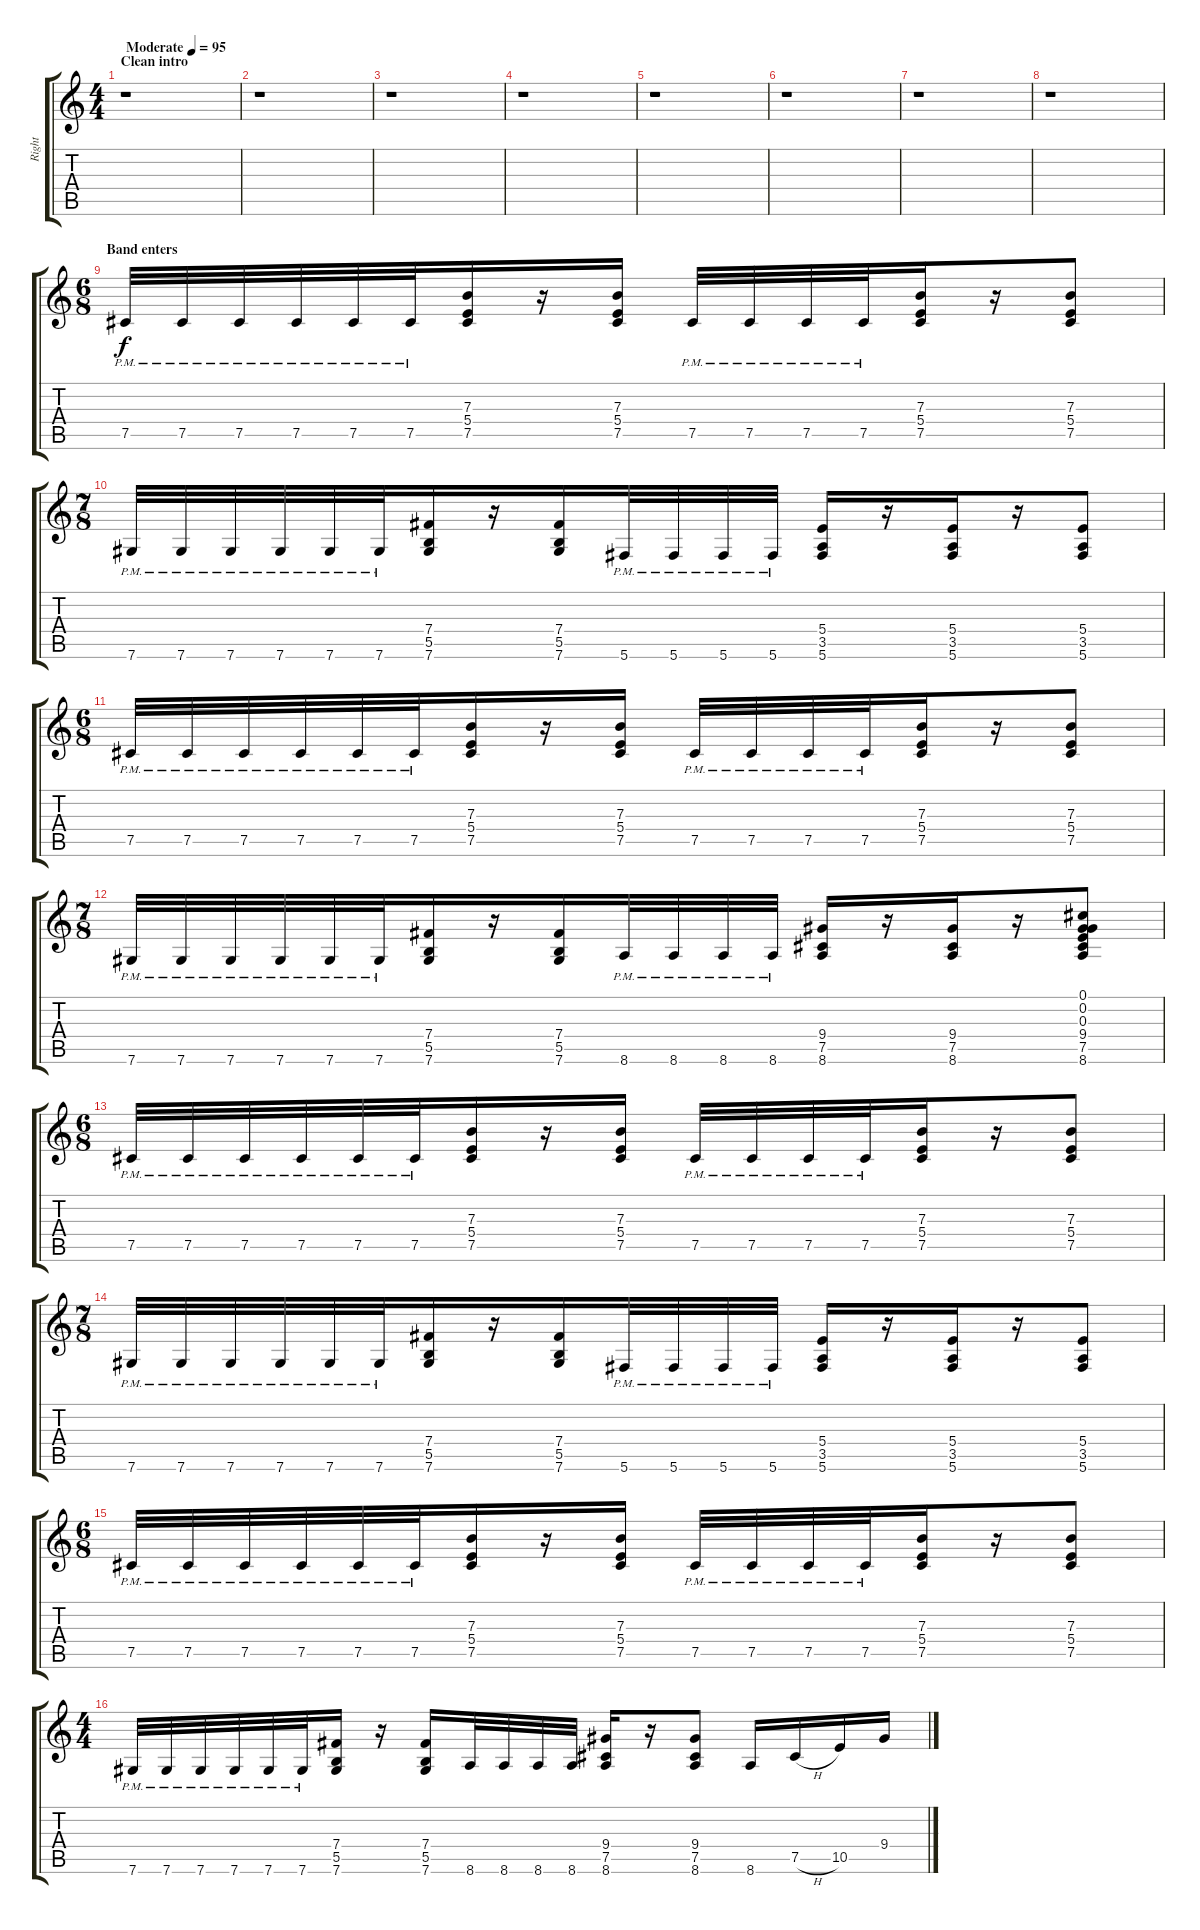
\track ("Right" "Right") {instrument distortionguitar}
\staff {score tabs}
\tuning (Db4 Ab3 E3 B2 Gb2 Db2) {hide}
\ts (4 4)
\section ("" "Clean intro")
\tempo (95 "Moderate")
\clef g2
\ks c
r.1{dy f instrument distortionguitar} |
r.1 |
r.1 |
r.1 |
r.1 |
r.1 |
r.1 |
r.1 |
\ts (6 8)
\section ("" "Band enters")
7.5{pm}.32 7.5{pm}.32 7.5{pm}.32 7.5{pm}.32 7.5{pm}.32 7.5{pm}.32 (7.3 5.4 7.5).16 r.16 (7.3 5.4 7.5).16 7.5{pm}.32 7.5{pm}.32 7.5{pm}.32 7.5{pm}.32 (7.3 5.4 7.5).16 r.16 (7.3 5.4 7.5).8 |
\ts (7 8)
7.6{pm}.32 7.6{pm}.32 7.6{pm}.32 7.6{pm}.32 7.6{pm}.32 7.6{pm}.32 (7.4 5.5 7.6).16 r.16 (7.4 5.5 7.6).16 5.6{pm}.32 5.6{pm}.32 5.6{pm}.32 5.6{pm}.32 (5.4 3.5 5.6).16 r.16 (5.4 3.5 5.6).16 r.16 (5.4 3.5 5.6).8 |
\ts (6 8)
7.5{pm}.32 7.5{pm}.32 7.5{pm}.32 7.5{pm}.32 7.5{pm}.32 7.5{pm}.32 (7.3 5.4 7.5).16 r.16 (7.3 5.4 7.5).16 7.5{pm}.32 7.5{pm}.32 7.5{pm}.32 7.5{pm}.32 (7.3 5.4 7.5).16 r.16 (7.3 5.4 7.5).8 |
\ts (7 8)
7.6{pm}.32 7.6{pm}.32 7.6{pm}.32 7.6{pm}.32 7.6{pm}.32 7.6{pm}.32 (7.4 5.5 7.6).16 r.16 (7.4 5.5 7.6).16 8.6{pm}.32 8.6{pm}.32 8.6{pm}.32 8.6{pm}.32 (9.4 7.5 8.6).16 r.16 (9.4 7.5 8.6).16 r.16 (0.1 0.2 0.3 9.4 7.5 8.6).8 |
\ts (6 8)
7.5{pm}.32 7.5{pm}.32 7.5{pm}.32 7.5{pm}.32 7.5{pm}.32 7.5{pm}.32 (7.3 5.4 7.5).16 r.16 (7.3 5.4 7.5).16 7.5{pm}.32 7.5{pm}.32 7.5{pm}.32 7.5{pm}.32 (7.3 5.4 7.5).16 r.16 (7.3 5.4 7.5).8 |
\ts (7 8)
7.6{pm}.32 7.6{pm}.32 7.6{pm}.32 7.6{pm}.32 7.6{pm}.32 7.6{pm}.32 (7.4 5.5 7.6).16 r.16 (7.4 5.5 7.6).16 5.6{pm}.32 5.6{pm}.32 5.6{pm}.32 5.6{pm}.32 (5.4 3.5 5.6).16 r.16 (5.4 3.5 5.6).16 r.16 (5.4 3.5 5.6).8 |
\ts (6 8)
7.5{pm}.32 7.5{pm}.32 7.5{pm}.32 7.5{pm}.32 7.5{pm}.32 7.5{pm}.32 (7.3 5.4 7.5).16 r.16 (7.3 5.4 7.5).16 7.5{pm}.32 7.5{pm}.32 7.5{pm}.32 7.5{pm}.32 (7.3 5.4 7.5).16 r.16 (7.3 5.4 7.5).8 |
\ts (4 4)
7.6{pm}.32 7.6{pm}.32 7.6{pm}.32 7.6{pm}.32 7.6{pm}.32 7.6{pm}.32 (7.4 5.5 7.6).16 r.16 (7.4 5.5 7.6).16 8.6.32 8.6.32 8.6.32 8.6.32 (9.4 7.5 8.6).16 r.16 (9.4 7.5 8.6).8 8.6.16 7.5{h}.16 10.5.16 9.4.16
